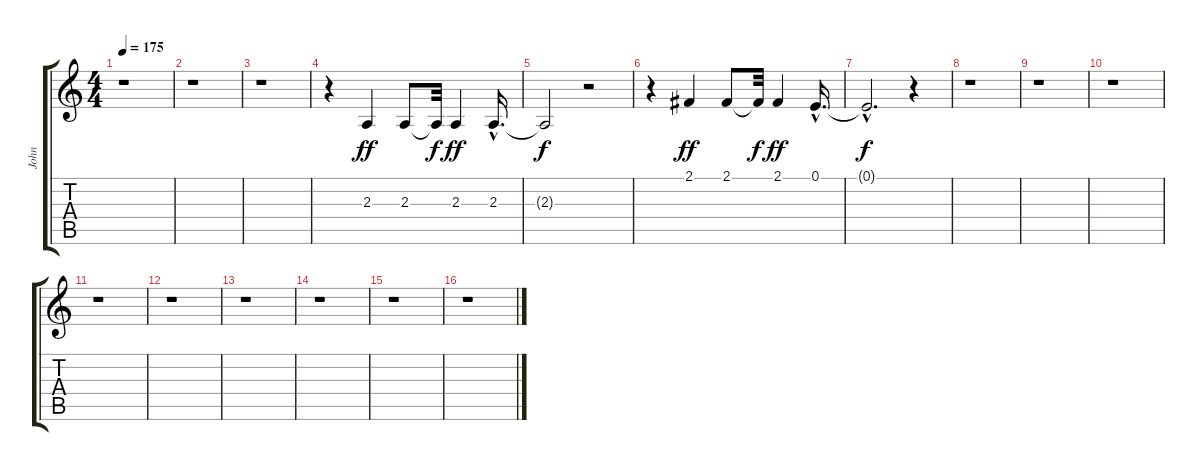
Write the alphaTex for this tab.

\track ("John" "John") {instrument synthvoice}
\staff {score tabs}
\tuning (E4 B3 G3 D3 A2 E2) {hide}
\ts (4 4)
\tempo 175
\clef g2
\ks c
r.1{dy f} |
r.1 |
r.1 |
r.4 2.3.4{dy ff} 2.3.8 2.3{t}.32{dy f} 2.3.4{dy ff} 2.3{hac}.16{d} |
2.3{t}.2{dy f} r.2 |
r.4 2.1.4{dy ff} 2.1.8 2.1{t}.32{dy f} 2.1.4{dy ff} 0.1{hac}.16{d} |
0.1{hac t}.2{d dy f} r.4 |
r.1 |
r.1 |
r.1 |
r.1 |
r.1 |
r.1 |
r.1 |
r.1 |
r.1
